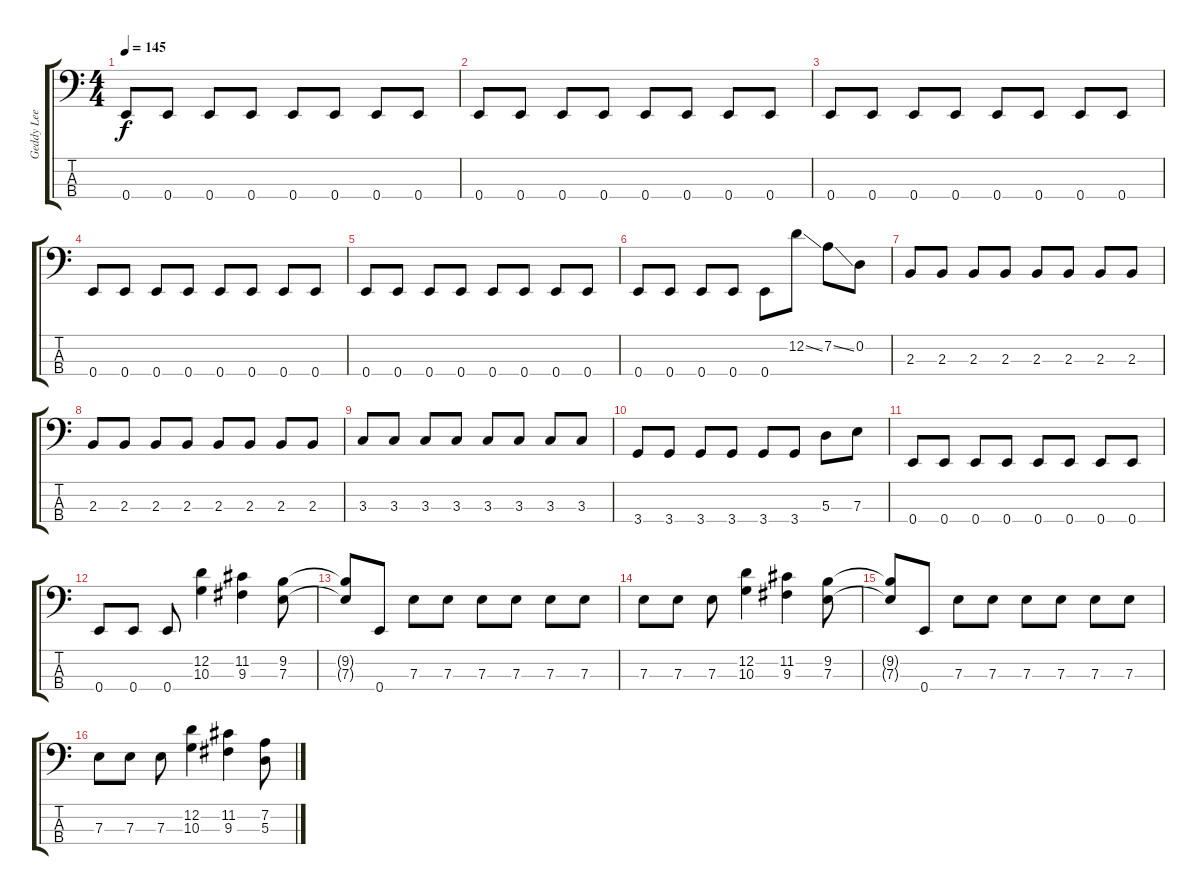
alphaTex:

\track ("Geddy Lee" "Geddy Lee") {instrument electricbassfinger}
\staff {score tabs}
\tuning (G2 D2 A1 E1) {hide}
\ts (4 4)
\tempo 145
\clef f4
\ks c
0.4.8{dy f} 0.4.8 0.4.8 0.4.8 0.4.8 0.4.8 0.4.8 0.4.8 |
0.4.8 0.4.8 0.4.8 0.4.8 0.4.8 0.4.8 0.4.8 0.4.8 |
0.4.8 0.4.8 0.4.8 0.4.8 0.4.8 0.4.8 0.4.8 0.4.8 |
0.4.8 0.4.8 0.4.8 0.4.8 0.4.8 0.4.8 0.4.8 0.4.8 |
0.4.8 0.4.8 0.4.8 0.4.8 0.4.8 0.4.8 0.4.8 0.4.8 |
0.4.8 0.4.8 0.4.8 0.4.8 0.4.8 12.2{ss}.8 7.2{ss}.8 0.2.8 |
2.3.8 2.3.8 2.3.8 2.3.8 2.3.8 2.3.8 2.3.8 2.3.8 |
2.3.8 2.3.8 2.3.8 2.3.8 2.3.8 2.3.8 2.3.8 2.3.8 |
3.3.8 3.3.8 3.3.8 3.3.8 3.3.8 3.3.8 3.3.8 3.3.8 |
3.4.8 3.4.8 3.4.8 3.4.8 3.4.8 3.4.8 5.3.8 7.3.8 |
0.4.8 0.4.8 0.4.8 0.4.8 0.4.8 0.4.8 0.4.8 0.4.8 |
0.4.8 0.4.8 0.4.8 (12.2 10.3).4 (11.2 9.3).4 (9.2 7.3).8 |
(9.2{t} 7.3{t}).8 0.4.8 7.3.8 7.3.8 7.3.8 7.3.8 7.3.8 7.3.8 |
7.3.8 7.3.8 7.3.8 (12.2 10.3).4 (11.2 9.3).4 (9.2 7.3).8 |
(9.2{t} 7.3{t}).8 0.4.8 7.3.8 7.3.8 7.3.8 7.3.8 7.3.8 7.3.8 |
7.3.8 7.3.8 7.3.8 (12.2 10.3).4 (11.2 9.3).4 (7.2 5.3).8
